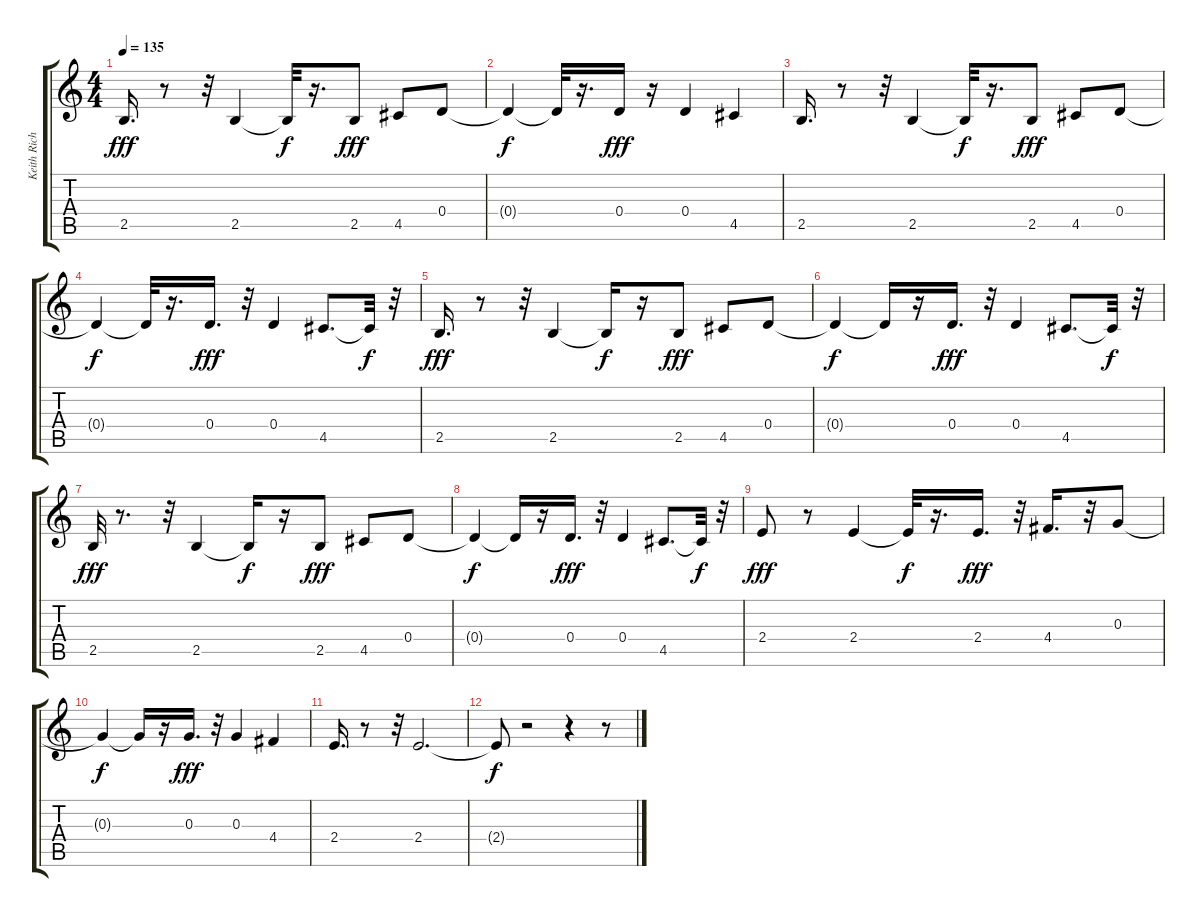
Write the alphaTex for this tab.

\track ("Keith Richards - Lead" "Keith Rich") {instrument overdrivenguitar}
\staff {score tabs}
\tuning (E4 B3 G3 D3 A2 E2) {hide}
\ts (4 4)
\tempo 135
\clef g2
\ks c
2.5.16{d dy fff} r.8 r.32 2.5.4 2.5{t}.32{dy f} r.16{d} 2.5.8{dy fff} 4.5.8 0.4.8 |
0.4{t}.4{dy f} 0.4{t}.32 r.16{d} 0.4.16{dy fff} r.16 0.4.4 4.5.4 |
2.5.16{d} r.8 r.32 2.5.4 2.5{t}.32{dy f} r.16{d} 2.5.8{dy fff} 4.5.8 0.4.8 |
0.4{t}.4{dy f} 0.4{t}.32 r.16{d} 0.4.16{d dy fff} r.32 0.4.4 4.5.8{d} 4.5{t}.32{dy f} r.32 |
2.5.16{d dy fff} r.8 r.32 2.5.4 2.5{t}.16{dy f} r.16 2.5.8{dy fff} 4.5.8 0.4.8 |
0.4{t}.4{dy f} 0.4{t}.16 r.16 0.4.16{d dy fff} r.32 0.4.4 4.5.8{d} 4.5{t}.32{dy f} r.32 |
2.5.32{dy fff} r.8{d} r.32 2.5.4 2.5{t}.16{dy f} r.16 2.5.8{dy fff} 4.5.8 0.4.8 |
0.4{t}.4{dy f} 0.4{t}.16 r.16 0.4.16{d dy fff} r.32 0.4.4 4.5.8{d} 4.5{t}.32{dy f} r.32 |
2.4.8{dy fff} r.8 2.4.4 2.4{t}.32{dy f} r.16{d} 2.4.16{d dy fff} r.32 4.4.16{d} r.32 0.3.8 |
0.3{t}.4{dy f} 0.3{t}.16 r.16 0.3.16{d dy fff} r.32 0.3.4 4.4.4 |
2.4.16{d} r.8 r.32 2.4.2{d} |
2.4{t}.8{dy f} r.2 r.4 r.8
